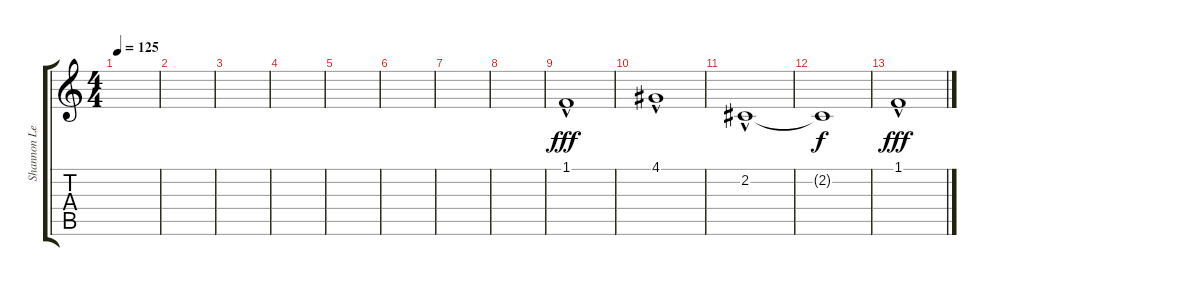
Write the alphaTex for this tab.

\track ("Shannon Leto" "Shannon Le") {instrument stringensemble2}
\staff {score tabs}
\tuning (E4 B3 G3 D3 A2 E2) {hide}
\ts (4 4)
\tempo 125
\clef g2
\ks c
|
|
|
|
|
|
|
|
1.1{hac}.1{dy fff} |
4.1{hac}.1 |
2.2{hac}.1 |
2.2{t}.1{dy f} |
1.1{hac}.1{dy fff}
